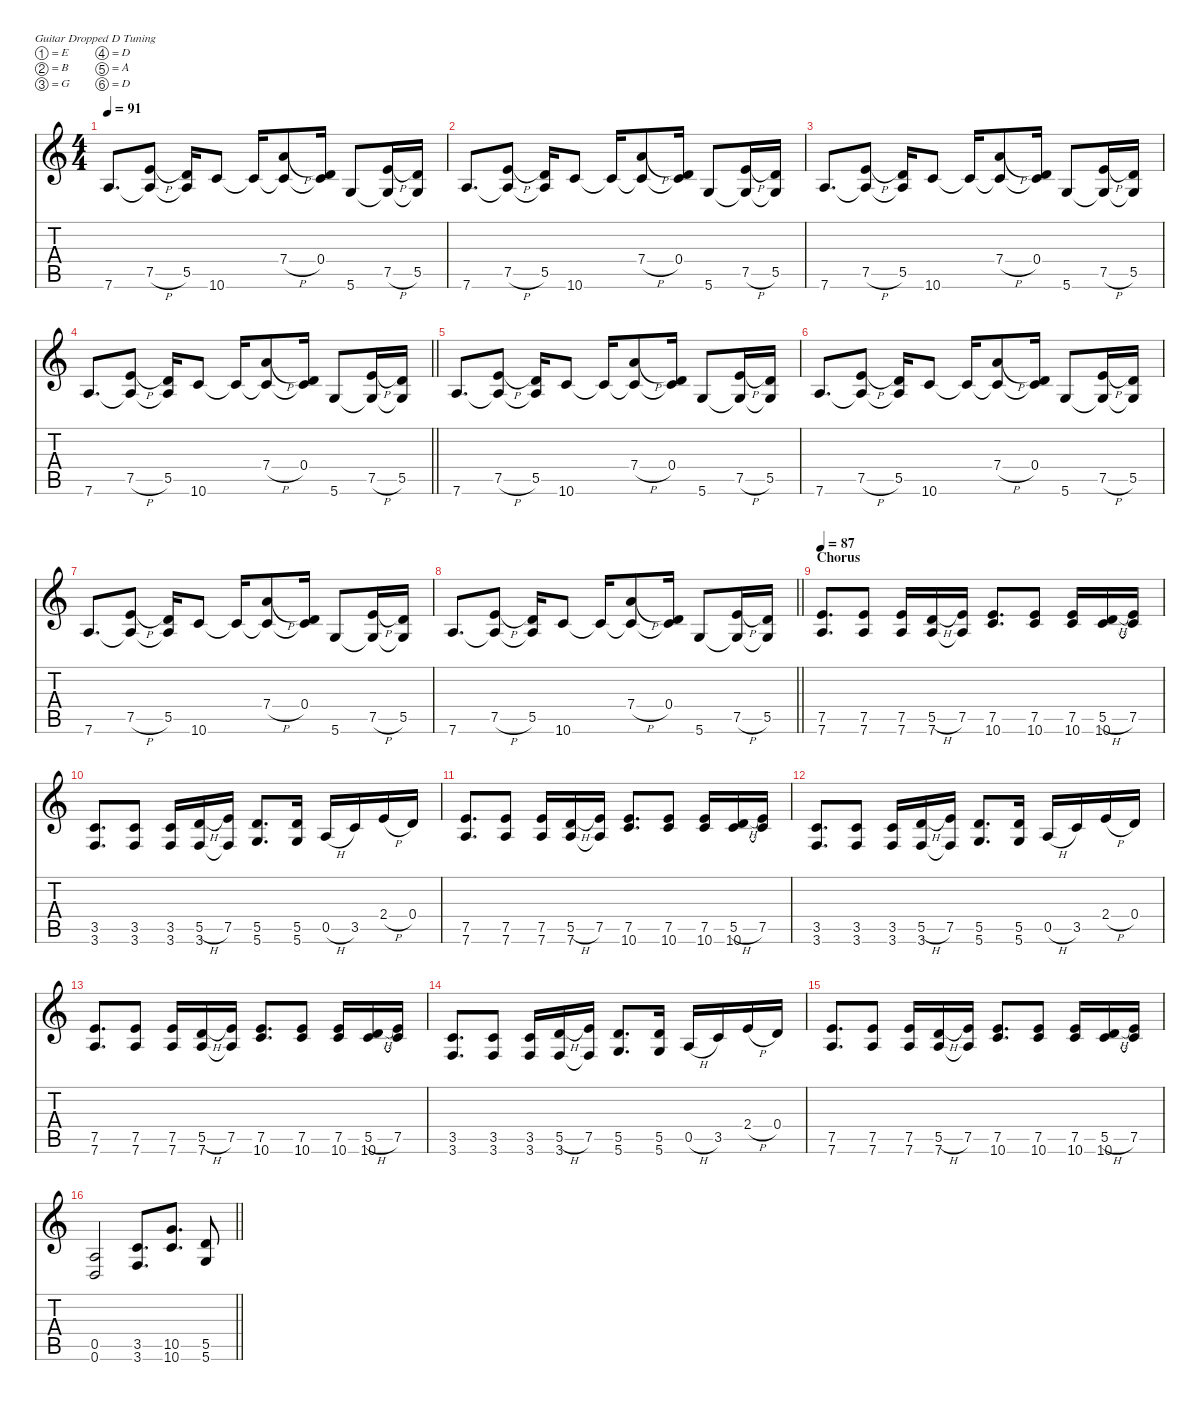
\defaultSystemsLayout 4
\hideDynamics
\bracketExtendMode nobrackets
\singleTrackTrackNamePolicy hidden
\multiTrackTrackNamePolicy hidden
\otherSystemsTrackNameOrientation horizontal
\track ("Right Guitar" "dist.guit.") {mute instrument distortionguitar}
\staff {score tabs}
\tuning (E4 B3 G3 D3 A2 D2)
\ts (4 4)
\section ("" "")
\tempo 91
\clef g2
\ks c
7.6.8{d dy f} (7.5{h} 7.6{t}).8 (5.5 7.6{t}).16{dy ff} 10.6.8{dy f} 10.6{t}.16 (7.4{h} 10.6{t}).8 (0.4 10.6{t}).16{dy ff} 5.6.8{dy f} (7.5{h} 5.6{t}).16 (5.5 5.6{t}).16{dy ff} |
7.6.8{d dy f} (7.5{h} 7.6{t}).8 (5.5 7.6{t}).16{dy ff} 10.6.8{dy f} 10.6{t}.16 (7.4{h} 10.6{t}).8 (0.4 10.6{t}).16{dy ff} 5.6.8{dy f} (7.5{h} 5.6{t}).16 (5.5 5.6{t}).16{dy ff} |
7.6.8{d dy f} (7.5{h} 7.6{t}).8 (5.5 7.6{t}).16{dy ff} 10.6.8{dy f} 10.6{t}.16 (7.4{h} 10.6{t}).8 (0.4 10.6{t}).16{dy ff} 5.6.8{dy f} (7.5{h} 5.6{t}).16 (5.5 5.6{t}).16{dy ff} |
\barLineRight lightlight
7.6.8{d dy f} (7.5{h} 7.6{t}).8 (5.5 7.6{t}).16{dy ff} 10.6.8{dy f} 10.6{t}.16 (7.4{h} 10.6{t}).8 (0.4 10.6{t}).16{dy ff} 5.6.8{dy f} (7.5{h} 5.6{t}).16 (5.5 5.6{t}).16{dy ff} |
\section ("" "")
7.6.8{d dy f} (7.5{h} 7.6{t}).8 (5.5 7.6{t}).16{dy ff} 10.6.8{dy f} 10.6{t}.16 (7.4{h} 10.6{t}).8 (0.4 10.6{t}).16{dy ff} 5.6.8{dy f} (7.5{h} 5.6{t}).16 (5.5 5.6{t}).16{dy ff} |
7.6.8{d dy f} (7.5{h} 7.6{t}).8 (5.5 7.6{t}).16{dy ff} 10.6.8{dy f} 10.6{t}.16 (7.4{h} 10.6{t}).8 (0.4 10.6{t}).16{dy ff} 5.6.8{dy f} (7.5{h} 5.6{t}).16 (5.5 5.6{t}).16{dy ff} |
7.6.8{d dy f} (7.5{h} 7.6{t}).8 (5.5 7.6{t}).16{dy ff} 10.6.8{dy f} 10.6{t}.16 (7.4{h} 10.6{t}).8 (0.4 10.6{t}).16{dy ff} 5.6.8{dy f} (7.5{h} 5.6{t}).16 (5.5 5.6{t}).16{dy ff} |
\barLineRight lightlight
7.6.8{d dy f} (7.5{h} 7.6{t}).8 (5.5 7.6{t}).16{dy ff} 10.6.8{dy f} 10.6{t}.16 (7.4{h} 10.6{t}).8 (0.4 10.6{t}).16{dy ff} 5.6.8{dy f} (7.5{h} 5.6{t}).16 (5.5 5.6{t}).16{dy ff} |
\section ("" "Chorus")
\tempo 87
(7.5 7.6).8{d dy f} (7.5 7.6).8 (7.5 7.6).16 (5.5{h} 7.6).16 (7.5 7.6{t}).16{dy ff} (7.5 10.6).8{d dy f} (7.5 10.6).8 (7.5 10.6).16 (5.5{h} 10.6).16 (7.5 10.6{t}).16{dy ff} |
(3.5 3.6).8{d dy f} (3.5 3.6).8 (3.5 3.6).16 (5.5{h} 3.6).16 (7.5 3.6{t}).16{dy ff} (5.5 5.6).8{d dy f} (5.5 5.6).16 0.5{h}.16 3.5.16{dy ff} 2.4{h}.16{dy f} 0.4.16{dy ff} |
(7.5 7.6).8{d dy f} (7.5 7.6).8 (7.5 7.6).16 (5.5{h} 7.6).16 (7.5 7.6{t}).16{dy ff} (7.5 10.6).8{d dy f} (7.5 10.6).8 (7.5 10.6).16 (5.5{h} 10.6).16 (7.5 10.6{t}).16{dy ff} |
(3.5 3.6).8{d dy f} (3.5 3.6).8 (3.5 3.6).16 (5.5{h} 3.6).16 (7.5 3.6{t}).16{dy ff} (5.5 5.6).8{d dy f} (5.5 5.6).16 0.5{h}.16 3.5.16{dy ff} 2.4{h}.16{dy f} 0.4.16{dy ff} |
(7.5 7.6).8{d dy f} (7.5 7.6).8 (7.5 7.6).16 (5.5{h} 7.6).16 (7.5 7.6{t}).16{dy ff} (7.5 10.6).8{d dy f} (7.5 10.6).8 (7.5 10.6).16 (5.5{h} 10.6).16 (7.5 10.6{t}).16{dy ff} |
(3.5 3.6).8{d dy f} (3.5 3.6).8 (3.5 3.6).16 (5.5{h} 3.6).16 (7.5 3.6{t}).16{dy ff} (5.5 5.6).8{d dy f} (5.5 5.6).16 0.5{h}.16 3.5.16{dy ff} 2.4{h}.16{dy f} 0.4.16{dy ff} |
(7.5 7.6).8{d dy f} (7.5 7.6).8 (7.5 7.6).16 (5.5{h} 7.6).16 (7.5 7.6{t}).16{dy ff} (7.5 10.6).8{d dy f} (7.5 10.6).8 (7.5 10.6).16 (5.5{h} 10.6).16 (7.5 10.6{t}).16{dy ff} |
\barLineRight lightlight
(0.5 0.6).2{dy f} (3.5 3.6).8{d} (10.5 10.6).8{d} (5.5 5.6).8
